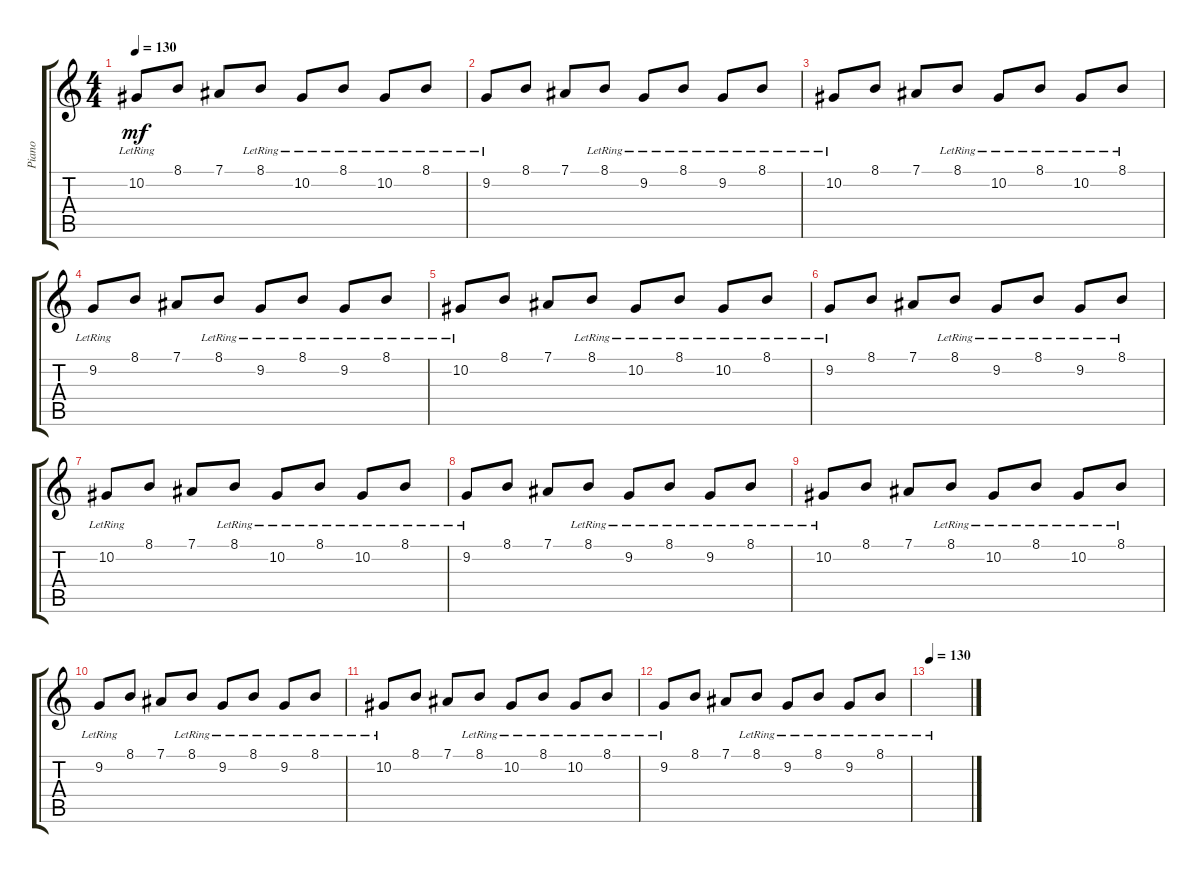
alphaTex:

\track ("Piano" "Piano") {instrument electricgrandpiano}
\staff {score tabs}
\tuning (Eb4 Bb3 Gb3 Db3 Ab2 Eb2) {hide}
\ts (4 4)
\tempo 130
\clef g2
\ks c
10.2{lr}.8{dy mf} 8.1.8 7.1.8 8.1{lr}.8 10.2{lr}.8 8.1{lr}.8 10.2{lr}.8 8.1{lr}.8 |
9.2{lr}.8 8.1.8 7.1.8 8.1{lr}.8 9.2{lr}.8 8.1{lr}.8 9.2{lr}.8 8.1{lr}.8 |
10.2{lr}.8 8.1.8 7.1.8 8.1{lr}.8 10.2{lr}.8 8.1{lr}.8 10.2{lr}.8 8.1{lr}.8 |
9.2{lr}.8 8.1.8 7.1.8 8.1{lr}.8 9.2{lr}.8 8.1{lr}.8 9.2{lr}.8 8.1{lr}.8 |
10.2{lr}.8 8.1.8 7.1.8 8.1{lr}.8 10.2{lr}.8 8.1{lr}.8 10.2{lr}.8 8.1{lr}.8 |
9.2{lr}.8 8.1.8 7.1.8 8.1{lr}.8 9.2{lr}.8 8.1{lr}.8 9.2{lr}.8 8.1{lr}.8 |
10.2{lr}.8 8.1.8 7.1.8 8.1{lr}.8 10.2{lr}.8 8.1{lr}.8 10.2{lr}.8 8.1{lr}.8 |
9.2{lr}.8 8.1.8 7.1.8 8.1{lr}.8 9.2{lr}.8 8.1{lr}.8 9.2{lr}.8 8.1{lr}.8 |
10.2{lr}.8 8.1.8 7.1.8 8.1{lr}.8 10.2{lr}.8 8.1{lr}.8 10.2{lr}.8 8.1{lr}.8 |
9.2{lr}.8 8.1.8 7.1.8 8.1{lr}.8 9.2{lr}.8 8.1{lr}.8 9.2{lr}.8 8.1{lr}.8 |
10.2{lr}.8 8.1.8 7.1.8 8.1{lr}.8 10.2{lr}.8 8.1{lr}.8 10.2{lr}.8 8.1{lr}.8 |
9.2{lr}.8 8.1.8 7.1.8 8.1{lr}.8 9.2{lr}.8 8.1{lr}.8 9.2{lr}.8 8.1{lr}.8 |
\tempo 130
